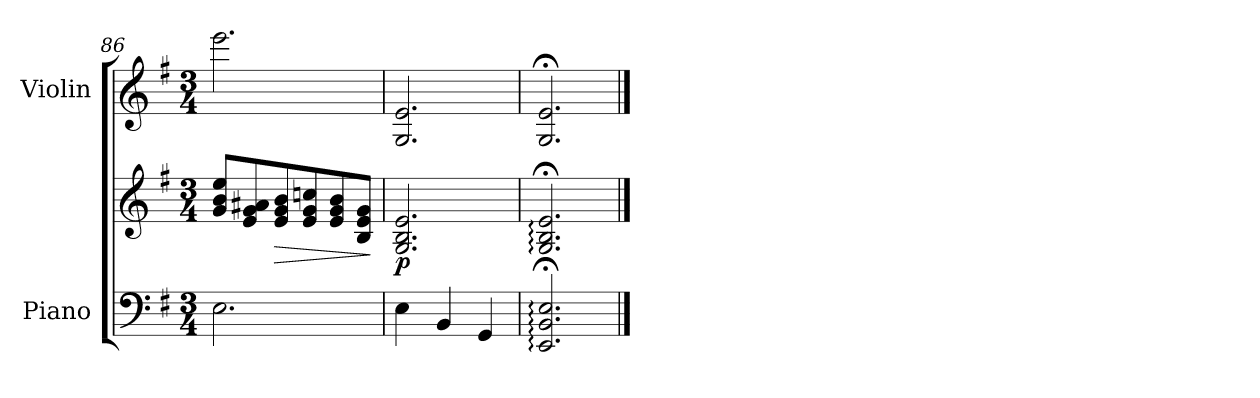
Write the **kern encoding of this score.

**kern	**kern	**dynam	**kern
*part2	*part2	*part2	*part1
*staff3	*staff2	*staff2/3	*staff1
*I"Piano	*	*	*I"Violin
*I'Pno	*	*	*I'Vln
*clefF4	*clefG2	*	*clefG2
*k[f#]	*k[f#]	*	*k[f#]
*M3/4	*M3/4	*	*M3/4
=86	=86	=86	=86
2.E\	8g/ 8b/ 8ee/L	.	2.eee\
.	8e/ 8g/ 8a#X/	.	.
!	!	!LO:HP:b	!
.	8e/ 8g/ 8b/	>	.
.	8e/ 8g/ 8ccn/	.	.
.	8e/ 8g/ 8b/	.	.
.	8B/ 8e/ 8g/J	.	.
.	.	]	.
=87	=87	=87	=87
!	!	!LO:DY:b	!
4E\	2.G/ 2.B/ 2.e/	p	2.G/ 2.e/
4BB/	.	.	.
4GG/	.	.	.
=88	=88	=88	=88
2.EE/:;< 2.BB/:;< 2.E/:;<	2.G/:;< 2.B/:;< 2.e/:;<	.	2.G/;< 2.e/;<
==	==	==	==
*-	*-	*-	*-
